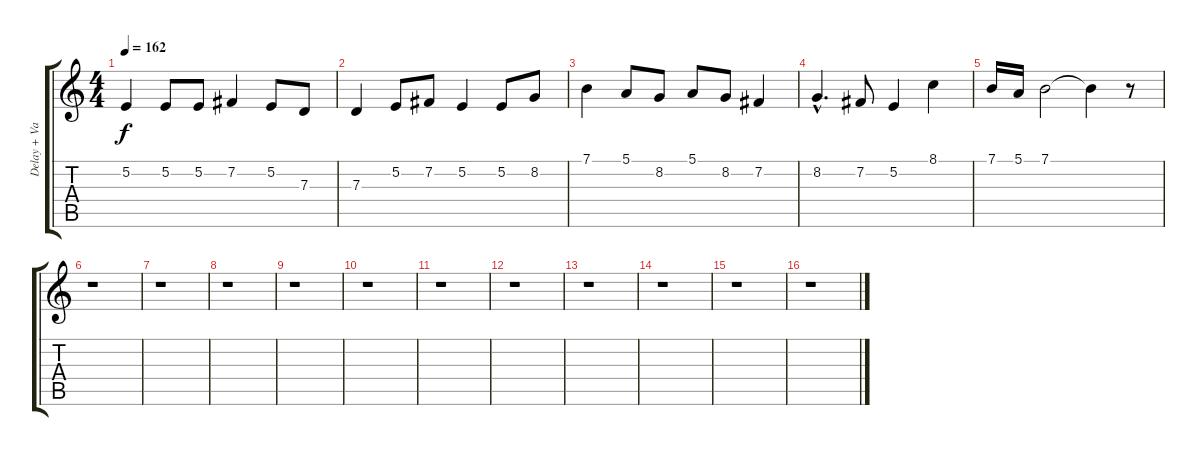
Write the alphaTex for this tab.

\track ("Delay + Various" "Delay + Va") {instrument pad8sweep}
\staff {score tabs}
\tuning (E4 B3 G3 D3 A2 E2) {hide}
\ts (4 4)
\tempo 162
\clef g2
\ks c
5.2.4{dy f instrument pad8sweep} 5.2.8 5.2.8 7.2.4 5.2.8 7.3.8 |
7.3.4 5.2.8 7.2.8 5.2.4 5.2.8 8.2.8 |
7.1.4 5.1.8 8.2.8 5.1.8 8.2.8 7.2.4 |
8.2{hac}.4{d} 7.2.8 5.2.4 8.1.4 |
7.1.16 5.1.16 7.1.2 7.1{t}.4 r.8 |
r.1 |
r.1 |
r.1 |
r.1 |
r.1 |
r.1 |
r.1 |
r.1 |
\section ("" "")
r.1 |
r.1 |
r.1
